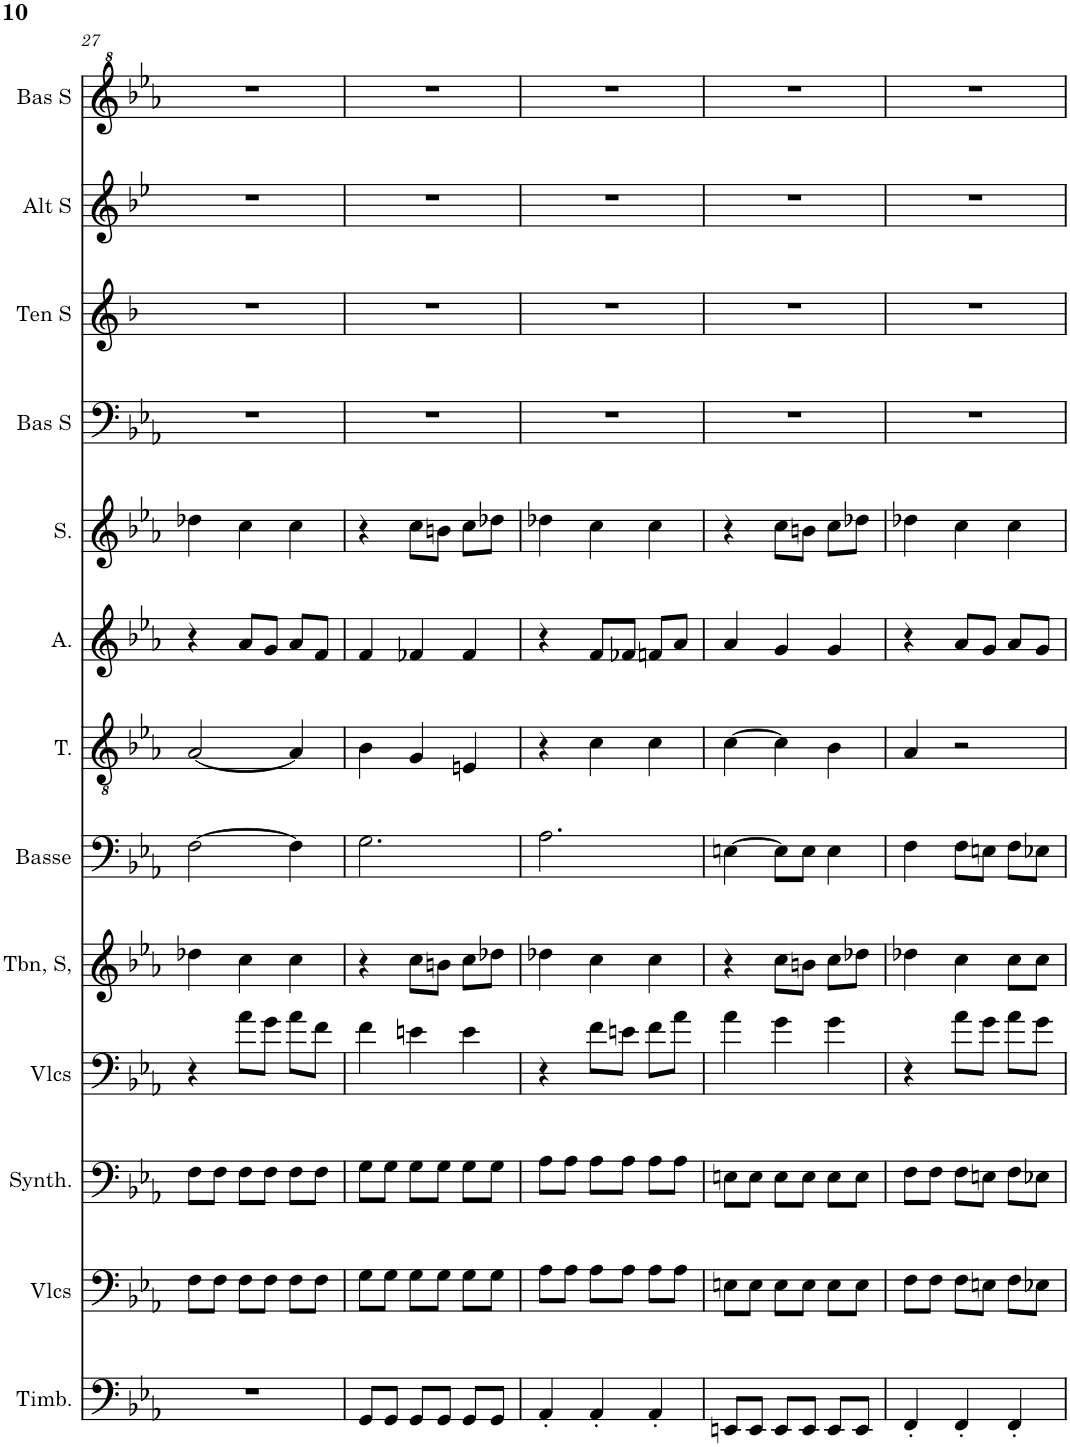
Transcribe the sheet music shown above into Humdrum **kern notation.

**kern	**kern	**kern	**kern	**kern	**kern	**kern	**kern	**kern	**kern	**kern	**kern	**kern
*part13	*part12	*part11	*part10	*part9	*part8	*part7	*part6	*part5	*part4	*part3	*part2	*part1
*staff13	*staff12	*staff11	*staff10	*staff9	*staff8	*staff7	*staff6	*staff5	*staff4	*staff3	*staff2	*staff1
*I"Timbales, Staff-1	*I"Violoncelles, D'Bass/Strings, etc	*I"Synthétiseur d'instruments à cordes, Synth strings, etc	*I"Violoncelles, Synth strings 2	*I"Trombone Soprano, 1st violins	*I"Basse	*I"Ténor	*I"Alto	*I"Soprano	*I"Basse Solo	*I"Tenor Solo	*I"Alto Solo	*I"Soprano Solo
*I'Timb.	*I'Vlcs	*I'Synth.	*I'Vlcs	*I'Tbn, S,	*I'Basse	*I'T.	*I'A.	*I'S.	*I'Bas S	*I'Ten S	*I'Alt S	*
!!LO:PB:g=z
*clefF4	*clefF4	*clefF4	*clefF4	*clefG2	*clefF4	*clefGv2	*clefG2	*clefG2	*clefF4	*clefG2	*clefG2	*clefG^2
*	*	*	*	*	*	*	*	*	*	*Trd8c14	*Trd4c7	*
*k[b-e-a-]	*k[b-e-a-]	*k[b-e-a-]	*k[b-e-a-]	*k[b-e-a-]	*k[b-e-a-]	*k[b-e-a-]	*k[b-e-a-]	*k[b-e-a-]	*k[b-e-a-]	*k[b-]	*k[b-e-]	*k[b-e-a-]
*M3/4	*M3/4	*M3/4	*M3/4	*M3/4	*M3/4	*M3/4	*M3/4	*M3/4	*M3/4	*M3/4	*M3/4	*M3/4
=27	=27	=27	=27	=27	=27	=27	=27	=27	=27	=27	=27	=27
2.r	8F\L	8F\L	4r	4dd-X\	[2F\	[2A-/	4r	4dd-X\	2.r	2.r	2.r	2.r
.	8F\J	8F\J	.	.	.	.	.	.	.	.	.	.
.	8F\L	8F\L	8a-\L	4cc\	.	.	8a-/L	4cc\	.	.	.	.
.	8F\J	8F\J	8g\J	.	.	.	8g/J	.	.	.	.	.
.	8F\L	8F\L	8a-\L	4cc\	4F\]	4A-/]	8a-/L	4cc\	.	.	.	.
.	8F\J	8F\J	8f\J	.	.	.	8f/J	.	.	.	.	.
=28	=28	=28	=28	=28	=28	=28	=28	=28	=28	=28	=28	=28
8GG/L	8G\L	8G\L	4f\	4r	2.G\	4B-\	4f/	4r	2.r	2.r	2.r	2.r
8GG/J	8G\J	8G\J	.	.	.	.	.	.	.	.	.	.
8GG/L	8G\L	8G\L	4en\	8cc\L	.	4G/	4f-X/	8cc\L	.	.	.	.
8GG/J	8G\J	8G\J	.	8bn\J	.	.	.	8bn\J	.	.	.	.
8GG/L	8G\L	8G\L	4e\	8cc\L	.	4En/	4f-/	8cc\L	.	.	.	.
8GG/J	8G\J	8G\J	.	8dd-X\J	.	.	.	8dd-X\J	.	.	.	.
=29	=29	=29	=29	=29	=29	=29	=29	=29	=29	=29	=29	=29
4AA-'/	8A-\L	8A-\L	4r	4dd-X\	2.A-\	4r	4r	4dd-X\	2.r	2.r	2.r	2.r
.	8A-\J	8A-\J	.	.	.	.	.	.	.	.	.	.
4AA-'/	8A-\L	8A-\L	8f\L	4cc\	.	4c\	8f/L	4cc\	.	.	.	.
.	8A-\J	8A-\J	8en\J	.	.	.	8f-X/J	.	.	.	.	.
4AA-'/	8A-\L	8A-\L	8f\L	4cc\	.	4c\	8fn/L	4cc\	.	.	.	.
.	8A-\J	8A-\J	8a-\J	.	.	.	8a-/J	.	.	.	.	.
=30	=30	=30	=30	=30	=30	=30	=30	=30	=30	=30	=30	=30
8EEn/L	8En\L	8En\L	4a-\	4r	[4En\	[4c\	4a-/	4r	2.r	2.r	2.r	2.r
8EE/J	8E\J	8E\J	.	.	.	.	.	.	.	.	.	.
8EE/L	8E\L	8E\L	4g\	8cc\L	8E\L]	4c\]	4g/	8cc\L	.	.	.	.
8EE/J	8E\J	8E\J	.	8bn\J	8E\J	.	.	8bn\J	.	.	.	.
8EE/L	8E\L	8E\L	4g\	8cc\L	4E\	4B-\	4g/	8cc\L	.	.	.	.
8EE/J	8E\J	8E\J	.	8dd-X\J	.	.	.	8dd-X\J	.	.	.	.
=31	=31	=31	=31	=31	=31	=31	=31	=31	=31	=31	=31	=31
4FF'/	8F\L	8F\L	4r	4dd-X\	4F\	4A-/	4r	4dd-X\	2.r	2.r	2.r	2.r
.	8F\J	8F\J	.	.	.	.	.	.	.	.	.	.
4FF'/	8F\L	8F\L	8a-\L	4cc\	8F\L	2r	8a-/L	4cc\	.	.	.	.
.	8En\J	8En\J	8g\J	.	8En\J	.	8g/J	.	.	.	.	.
4FF'/	8F\L	8F\L	8a-\L	8cc\L	8F\L	.	8a-/L	4cc\	.	.	.	.
.	8E-X\J	8E-X\J	8g\J	8cc\J	8E-X\J	.	8g/J	.	.	.	.	.
=	=	=	=	=	=	=	=	=	=	=	=	=
*-	*-	*-	*-	*-	*-	*-	*-	*-	*-	*-	*-	*-
